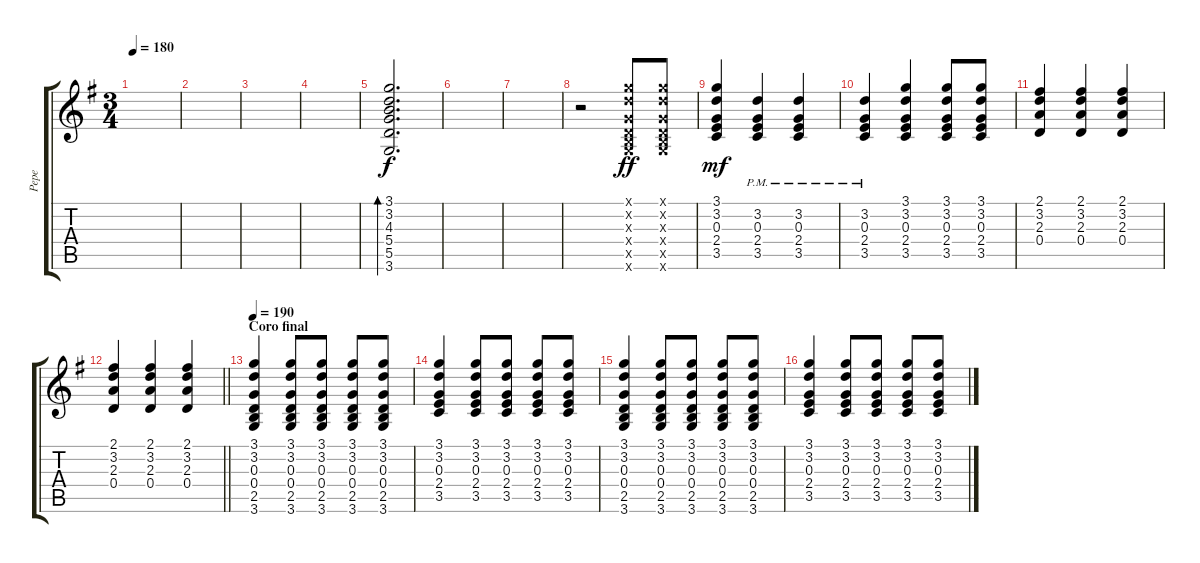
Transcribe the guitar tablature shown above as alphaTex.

\track ("Pepe" "Pepe") {instrument acousticguitarsteel}
\staff {score tabs}
\tuning (E4 B3 G3 D3 A2 E2) {hide}
\ts (3 4)
\tempo 180
\clef g2
\ks g
|
|
|
|
(3.1 3.2 4.3 5.4 5.5 3.6).2{d bd 60 volume 10 instrument acousticguitarsteel} |
|
|
r.2 (3.1{x} 3.2{x} 0.3{x} 0.4{x} 2.5{x} 3.6{x}).8{dy ff volume 13 instrument acousticguitarnylon} (3.1{x} 3.2{x} 0.3{x} 0.4{x} 2.5{x} 3.6{x}).8 |
(3.1 3.2 0.3 2.4 3.5).4{dy mf} (3.2 0.3{pm} 2.4{pm} 3.5{pm}).4 (3.2 0.3{pm} 2.4{pm} 3.5{pm}).4 |
(3.2 0.3{pm} 2.4{pm} 3.5{pm}).4 (3.1 3.2 0.3 2.4 3.5).4 (3.1 3.2 0.3 2.4 3.5).8 (3.1 3.2 0.3 2.4 3.5).8 |
(2.1 3.2 2.3 0.4).4 (2.1 3.2 2.3 0.4).4 (2.1 3.2 2.3 0.4).4 |
\barLineRight lightlight
(2.1 3.2 2.3 0.4).4 (2.1 3.2 2.3 0.4).4 (2.1 3.2 2.3 0.4).4 |
\section ("" "Coro final")
\tempo 190
(3.1 3.2 0.3 0.4 2.5 3.6).4{volume 13 instrument acousticguitarnylon} (3.1 3.2 0.3 0.4 2.5 3.6).8 (3.1 3.2 0.3 0.4 2.5 3.6).8 (3.1 3.2 0.3 0.4 2.5 3.6).8 (3.1 3.2 0.3 0.4 2.5 3.6).8 |
(3.1 3.2 0.3 2.4 3.5).4 (3.1 3.2 0.3 2.4 3.5).8 (3.1 3.2 0.3 2.4 3.5).8 (3.1 3.2 0.3 2.4 3.5).8 (3.1 3.2 0.3 2.4 3.5).8 |
(3.1 3.2 0.3 0.4 2.5 3.6).4 (3.1 3.2 0.3 0.4 2.5 3.6).8 (3.1 3.2 0.3 0.4 2.5 3.6).8 (3.1 3.2 0.3 0.4 2.5 3.6).8 (3.1 3.2 0.3 0.4 2.5 3.6).8 |
(3.1 3.2 0.3 2.4 3.5).4 (3.1 3.2 0.3 2.4 3.5).8 (3.1 3.2 0.3 2.4 3.5).8 (3.1 3.2 0.3 2.4 3.5).8 (3.1 3.2 0.3 2.4 3.5).8
